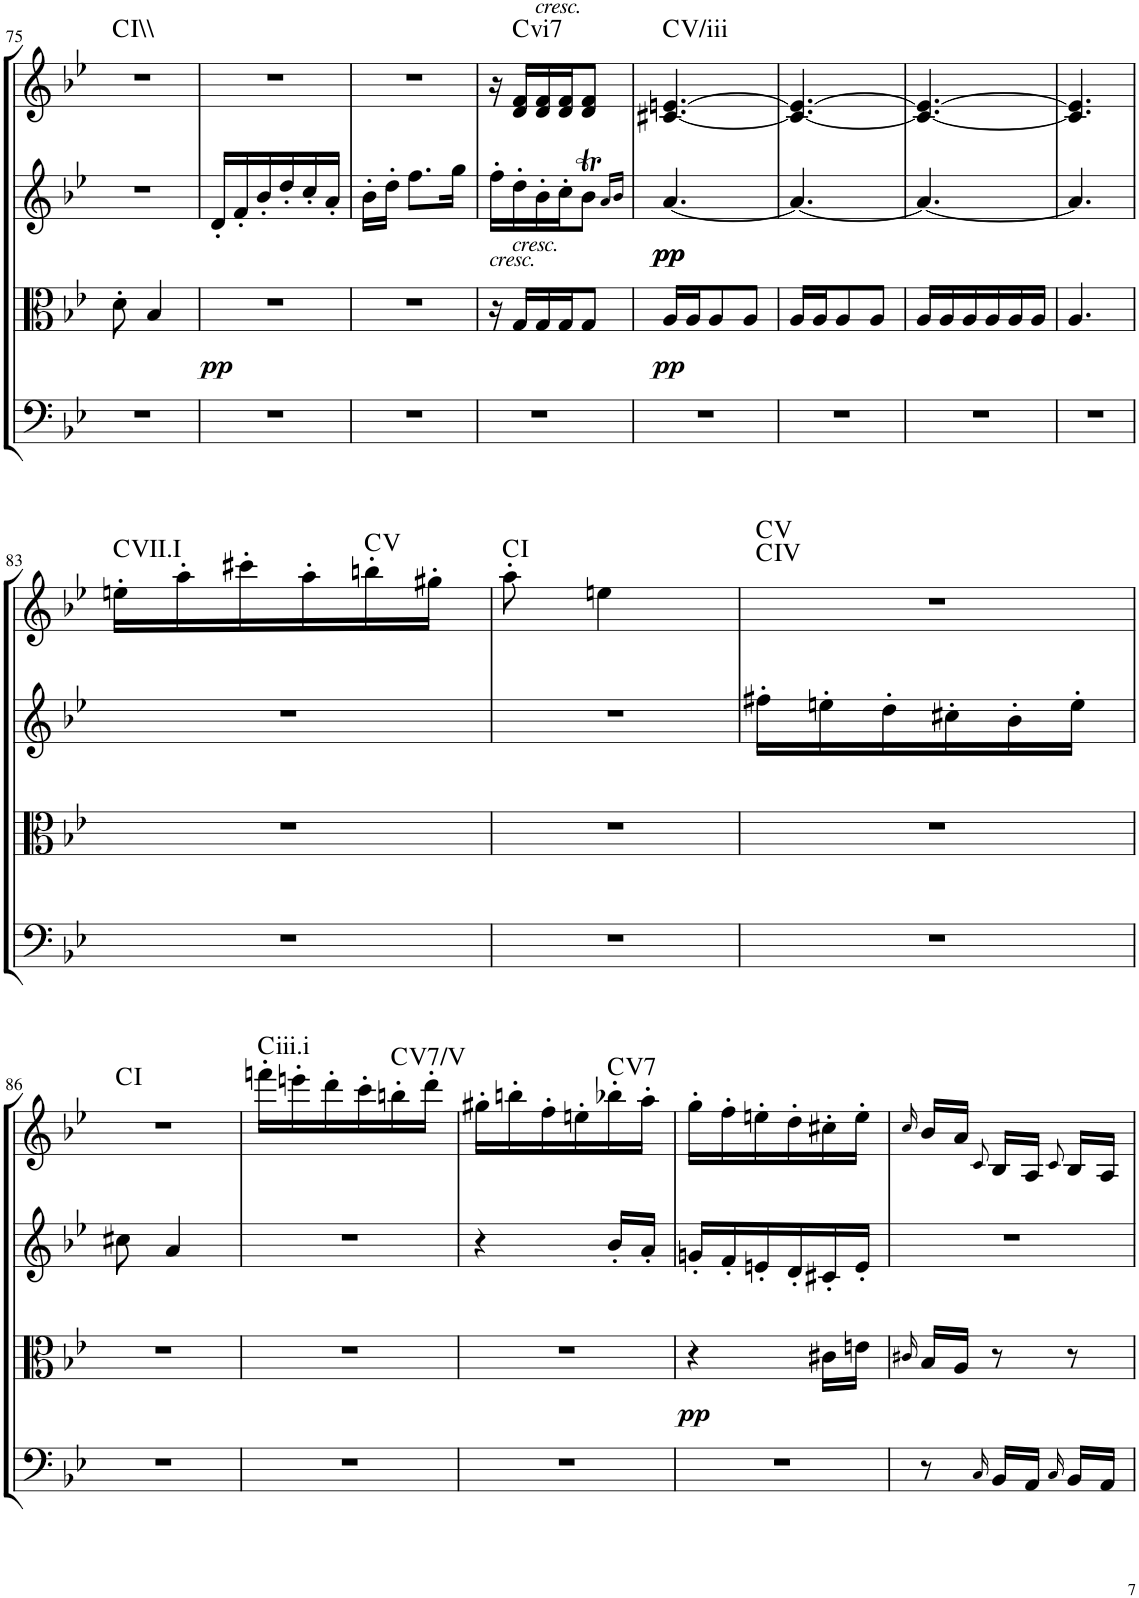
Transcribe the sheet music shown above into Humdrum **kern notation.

**kern	**kern	**dynam	**kern	**dynam	**kern	**harte
*part4	*part3	*part3	*part2	*part2	*part1	*part1
*staff4	*staff3	*staff3	*staff2	*staff2	*staff1	*
*I"Cello	*I"Viola	*	*I"2nd Violin	*	*I"1st Violin	*
*	*I'Vla	*	*I'Vln	*	*I'Vln	*
!!LO:PB:g=z
*clefF4	*clefC3	*	*clefG2	*	*clefG2	*
*k[b-e-]	*k[b-e-]	*	*k[b-e-]	*	*k[b-e-]	*
*B-:	*B-:	*	*B-:	*	*B-:	*
*M3/8	*M3/8	*	*M3/8	*	*M3/8	*
=75	=75	=75	=75	=75	=75	=75
4.r	8d'\	.	4.r	.	4.r	C:maj
.	4B-/	.	.	.	.	.
=76	=76	=76	=76	=76	=76	=76
!	!	!LO:DY:b	!	!	!	!
4.r	4.r	pp	16d'/LL	.	4.r	.
.	.	.	16f'/	.	.	.
.	.	.	16b-'/	.	.	.
.	.	.	16dd'/	.	.	.
.	.	.	16cc'/	.	.	.
.	.	.	16a'/JJ	.	.	.
=77	=77	=77	=77	=77	=77	=77
4.r	4.r	.	16b-'\LL	.	4.r	.
.	.	.	16dd'\JJ	.	.	.
.	.	.	8.ff\L	.	.	.
.	.	.	16gg\Jk	.	.	.
=78	=78	=78	=78	=78	=78	=78
!	!LO:TX:a:i:t=cresc.	!	!	!	!	!
4.r	16r	.	16ff'\LL	.	16r	.
!	!LO:TX:a:i:t=cresc.	!	!	!	!	!LO:H:kt=vi
.	16G/LL	.	16dd'\	.	16d/ 16f/LL	.
!	!	!	!	!	!LO:TX:a:i:t=cresc.	!
.	16G/	.	16b-'\	.	16d/ 16f/	.
.	16G/J	.	16cc'\J	.	16d/ 16f/J	.
.	8G/J	.	8b-T\J	.	8d/ 8f/J	.
.	.	.	16qa/LL	.	.	.
.	.	.	16qb-/JJ	.	.	.
=79	=79	=79	=79	=79	=79	=79
!	!	!LO:DY:b	!	!LO:DY:b	!	!
!	!	!	!	!LO:DY:n=1:b	!	!
4.r	16A/LL	pp	[4.a/	pp pp	[4.c#X/ [4.en/	C:maj
.	16A/J	.	.	.	.	.
.	8A/	.	.	.	.	.
.	8A/J	.	.	.	.	.
=80	=80	=80	=80	=80	=80	=80
4.r	16A/LL	.	4.a/_	.	4.c#/_ 4.e/_	.
.	16A/J	.	.	.	.	.
.	8A/	.	.	.	.	.
.	8A/J	.	.	.	.	.
=81	=81	=81	=81	=81	=81	=81
4.r	16A/LL	.	4.a/_	.	4.c#/_ 4.e/_	.
.	16A/	.	.	.	.	.
.	16A/	.	.	.	.	.
.	16A/	.	.	.	.	.
.	16A/	.	.	.	.	.
.	16A/JJ	.	.	.	.	.
=82	=82	=82	=82	=82	=82	=82
4.r	4.A/	.	4.a/]	.	4.c#/] 4.e/]	.
!!LO:LB:g=z
=83	=83	=83	=83	=83	=83	=83
4.r	4.r	.	4.r	.	16een'\LL	C:maj
.	.	.	.	.	16aa'\	.
.	.	.	.	.	16ccc#X'\	.
.	.	.	.	.	16aa'\	.
.	.	.	.	.	16bbn'\	C:maj
.	.	.	.	.	16gg#X'\JJ	.
=84	=84	=84	=84	=84	=84	=84
4.r	4.r	.	4.r	.	8aa'\	C:maj
.	.	.	.	.	4een\	.
=85	=85	=85	=85	=85	=85	=85
4.r	4.r	.	16ff#X'\LL	.	4.r	C:maj C:maj
.	.	.	16een'\	.	.	.
.	.	.	16dd'\	.	.	.
.	.	.	16cc#X'\	.	.	.
.	.	.	16b-'\	.	.	.
.	.	.	16ee'\JJ	.	.	.
!!LO:LB:g=z
=86	=86	=86	=86	=86	=86	=86
4.r	4.r	.	8cc#X\	.	4.r	C:maj
.	.	.	4a/	.	.	.
=87	=87	=87	=87	=87	=87	=87
!	!	!	!	!	!	!LO:H:kt=iii.i
4.r	4.r	.	4.r	.	16fffn'\LL	.
.	.	.	.	.	16eeen'\	.
.	.	.	.	.	16ddd'\	.
.	.	.	.	.	16ccc'\	.
!	!	!	!	!	!	!LO:H:kt=V
.	.	.	.	.	16bbn'\	.
.	.	.	.	.	16ddd'\JJ	.
=88	=88	=88	=88	=88	=88	=88
4.r	4.r	.	4r	.	16gg#X'\LL	.
.	.	.	.	.	16bbn'\	.
.	.	.	.	.	16ff'\	.
.	.	.	.	.	16een'\	.
!	!	!	!	!	!	!LO:H:kt=7
.	.	.	16b-'/LL	.	16bb-X'\	C:7
.	.	.	16a'/JJ	.	16aa'\JJ	.
=89	=89	=89	=89	=89	=89	=89
!	!	!LO:DY:b	!	!	!	!
4.r	4r	pp	16gn'/LL	.	16gg'\LL	.
.	.	.	16f'/	.	16ff'\	.
.	.	.	16en'/	.	16een'\	.
.	.	.	16d'/	.	16dd'\	.
.	16c#X\LL	.	16c#X'/	.	16cc#X'\	.
.	16en\JJ	.	16e'/JJ	.	16ee'\JJ	.
=90	=90	=90	=90	=90	=90	=90
.	16qc#X/	.	.	.	16qcc/	.
8r	16B-/LL	.	4.r	.	16b-/LL	.
.	16A/JJ	.	.	.	16a/JJ	.
16qC/	.	.	.	.	8qc/	.
16BB-/LL	8r	.	.	.	16B-/LL	.
16AA/JJ	.	.	.	.	16A/JJ	.
16qC/	.	.	.	.	8qc/	.
16BB-/LL	8r	.	.	.	16B-/LL	.
16AA/JJ	.	.	.	.	16A/JJ	.
=	=	=	=	=	=	=
*-	*-	*-	*-	*-	*-	*-
